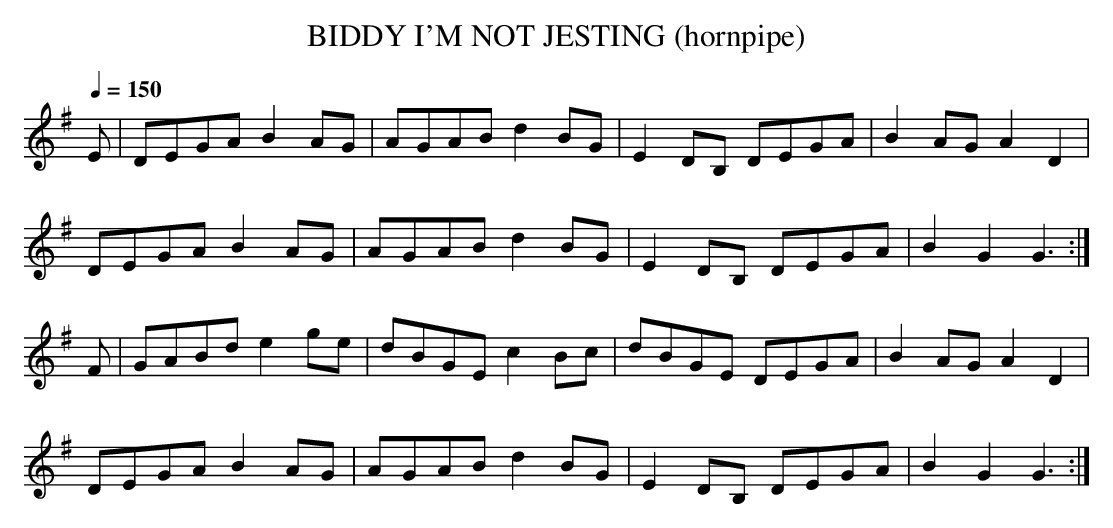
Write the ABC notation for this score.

X:1
T:BIDDY I'M NOT JESTING (hornpipe)
Q:1/4=150
M:C!
L:1/8
K:G
E|DEGA B2AG|AGAB d2BG|E2DB, DEGA|B2AG A2D2|
DEGA B2AG|AGAB d2BG|E2DB, DEGA|B2G2 G3:|
F|GABd e2ge|dBGE c2Bc|dBGE DEGA|B2AG A2D2|
DEGA B2AG|AGAB d2BG|E2DB, DEGA|B2G2 G3:|
